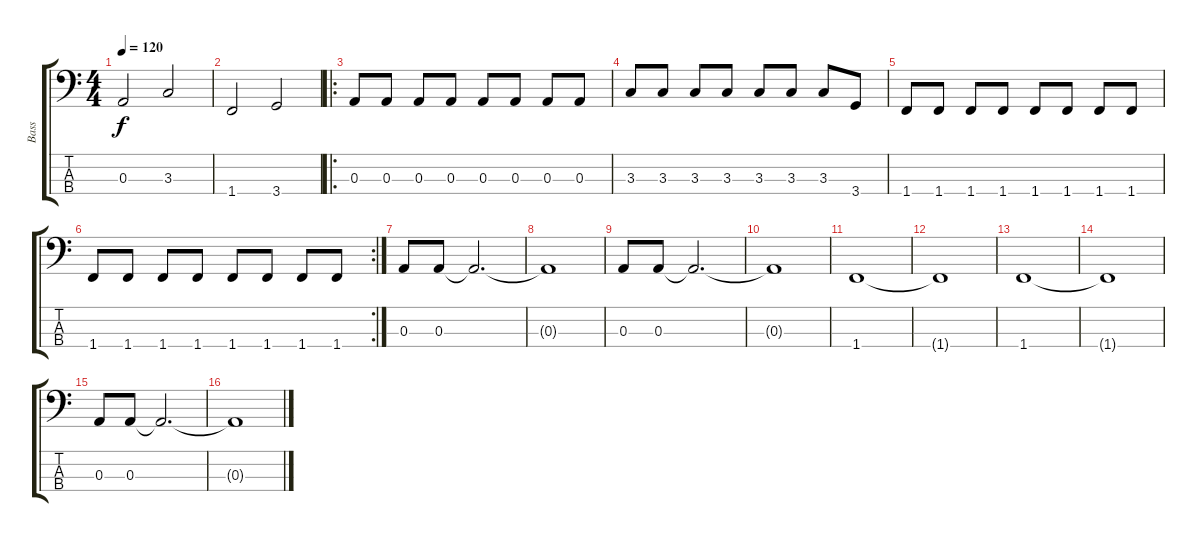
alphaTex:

\track ("Bass" "Bass") {instrument electricbassfinger}
\staff {score tabs}
\tuning (G2 D2 A1 E1) {hide}
\ts (4 4)
\tempo 120
\clef f4
\ks c
0.3.2{dy f} 3.3.2 |
1.4.2 3.4.2 |
\ro
0.3.8 0.3.8 0.3.8 0.3.8 0.3.8 0.3.8 0.3.8 0.3.8 |
3.3.8 3.3.8 3.3.8 3.3.8 3.3.8 3.3.8 3.3.8 3.4.8 |
1.4.8 1.4.8 1.4.8 1.4.8 1.4.8 1.4.8 1.4.8 1.4.8 |
\rc 2
1.4.8 1.4.8 1.4.8 1.4.8 1.4.8 1.4.8 1.4.8 1.4.8 |
0.3.8 0.3.8 0.3{t}.2{d} |
0.3{t}.1 |
0.3.8 0.3.8 0.3{t}.2{d} |
0.3{t}.1 |
1.4.1 |
1.4{t}.1 |
1.4.1 |
1.4{t}.1 |
0.3.8 0.3.8 0.3{t}.2{d} |
0.3{t}.1
